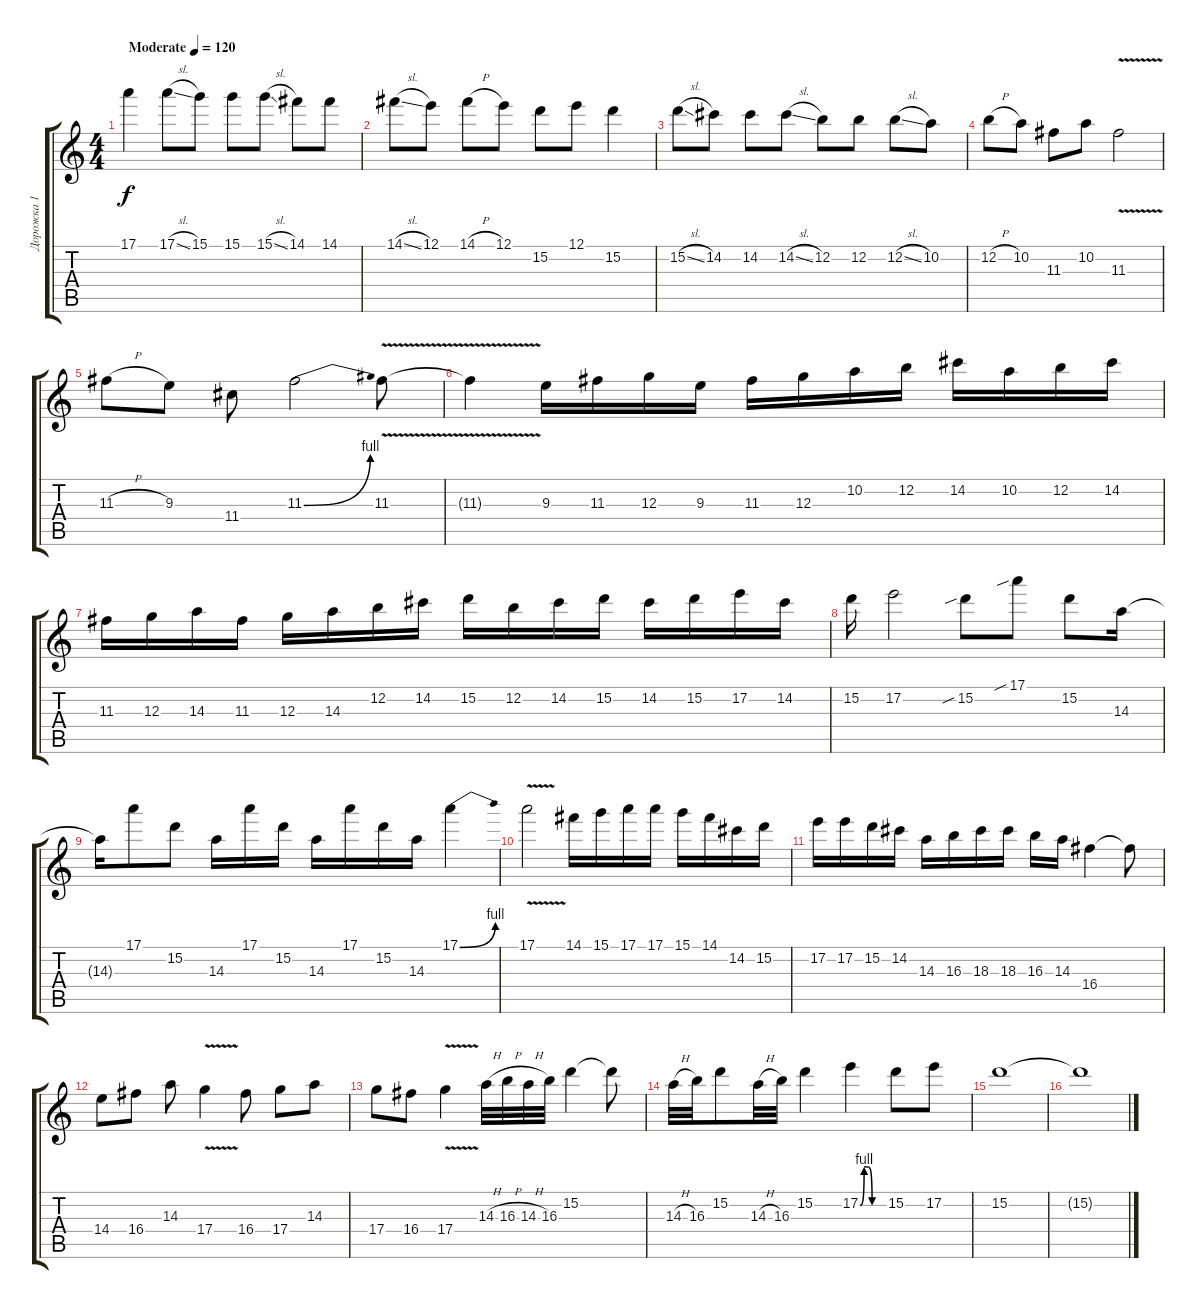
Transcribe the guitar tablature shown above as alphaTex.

\track ("Дорожка 1" "Дорожка 1") {instrument distortionguitar}
\staff {score tabs}
\tuning (E4 B3 G3 D3 A2 D2) {hide}
\ts (4 4)
\tempo (120 "Moderate")
\clef g2
\ks c
17.1.4{dy f instrument distortionguitar} 17.1{sl}.8 15.1.8 15.1.8 15.1{sl}.8 14.1.8 14.1.8 |
14.1{sl}.8 12.1.8 14.1{h}.8 12.1.8 15.2.8 12.1.8 15.2.4 |
15.2{sl}.8 14.2.8 14.2.8 14.2{sl}.8 12.2.8 12.2.8 12.2{sl}.8 10.2.8 |
12.2{h}.8 10.2.8 11.3.8 10.2.8 11.3{v}.2 |
11.3{h}.8 9.3.8 11.4.8 11.3{be (bend 0 0 60 4)}.2 11.3{v}.8 |
11.3{t}.4 9.3.16 11.3.16 12.3.16 9.3.16 11.3.16 12.3.16 10.2.16 12.2.16 14.2.16 10.2.16 12.2.16 14.2.16 |
11.3.16 12.3.16 14.3.16 11.3.16 12.3.16 14.3.16 12.2.16 14.2.16 15.2.16 12.2.16 14.2.16 15.2.16 14.2.16 15.2.16 17.2.16 14.2.16 |
15.2.16 17.2.2 15.2{sib}.8 17.1{sib}.8 15.2.8 14.3.16 |
14.3{t}.16 17.1.8 15.2.8 14.3.16 17.1.16 15.2.16 14.3.16 17.1.16 15.2.16 14.3.16 17.1{be (bend 0 0 60 4)}.4 |
17.1{v}.2 14.1.16 15.1.16 17.1.16 17.1.16 15.1.16 14.1.16 14.2.16 15.2.16 |
17.2.16 17.2.16 15.2.16 14.2.16 14.3.16 16.3.16 18.3.16 18.3.16 16.3.16 14.3.16 16.4.4 16.4{t}.8 |
14.4.8 16.4.8 14.3.8 17.4{v}.4 16.4.8 17.4.8 14.3.8 |
17.4.8 16.4.8 17.4{v}.4 14.3{h}.32 16.3{h}.32 14.3{h}.32 16.3.32 15.2.4 15.2{t}.8 |
14.3{h}.32 16.3.32 15.2.8 14.3{h}.32 16.3.32 15.2.4 17.2{be (custom 0 0 10 4 20 4 30 0 60 0)}.4 15.2.8 17.2.8 |
15.2.1 |
15.2{t}.1
